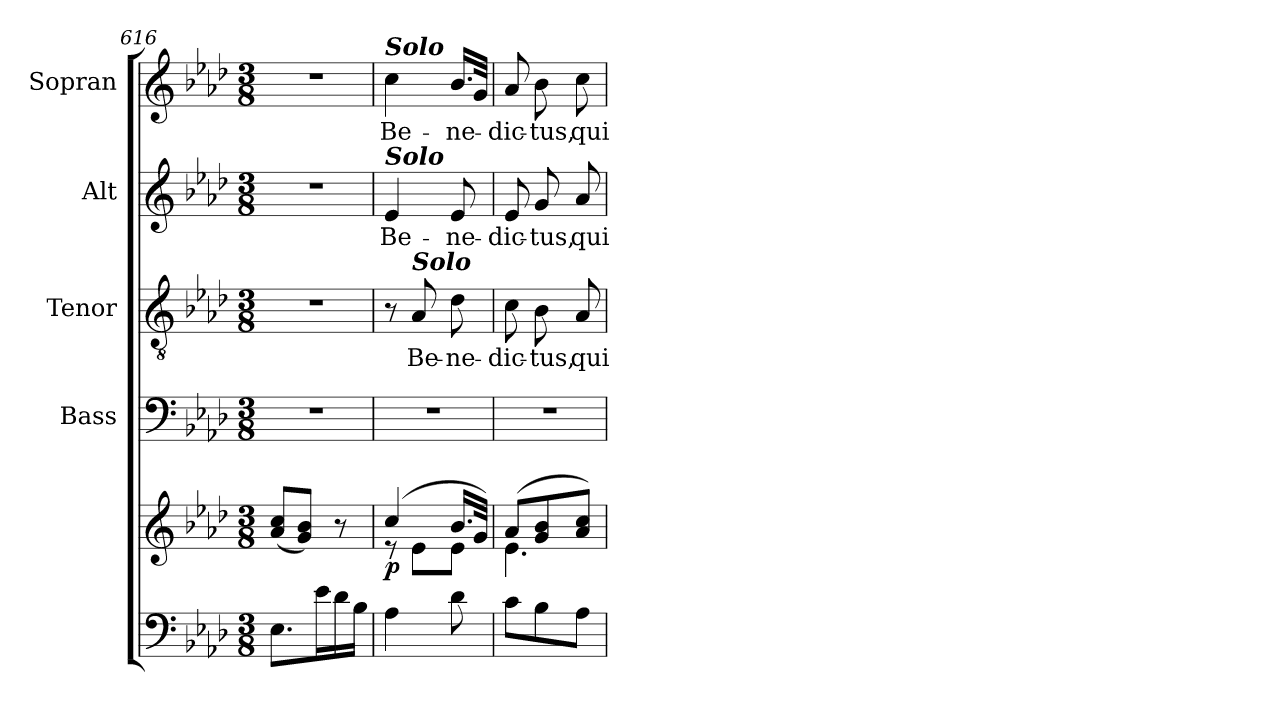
**kern	**kern	**dynam	**kern	**kern	**text	**kern	**text	**kern	**text
*part5	*part5	*part5	*part4	*part3	*part3	*part2	*part2	*part1	*part1
*staff6	*staff5	*staff5/6	*staff4	*staff3	*staff3	*staff2	*staff2	*staff1	*staff1
*	*	*	*I"Bass	*I"Tenor	*	*I"Alt	*	*I"Sopran	*
*	*	*	*I'B.	*I'T.	*	*I'A.	*	*I'S.	*
*clefF4	*clefG2	*	*clefF4	*clefGv2	*	*clefG2	*	*clefG2	*
*k[b-e-a-d-]	*k[b-e-a-d-]	*	*k[b-e-a-d-]	*k[b-e-a-d-]	*	*k[b-e-a-d-]	*	*k[b-e-a-d-]	*
*A-:	*A-:	*	*A-:	*A-:	*	*A-:	*	*A-:	*
*M3/8	*M3/8	*	*M3/8	*M3/8	*	*M3/8	*	*M3/8	*
=616	=616	=616	=616	=616	=616	=616	=616	=616	=616
8.E-\L	(<8a-/ 8cc/L	.	4.r	4.r	.	4.r	.	4.r	.
.	8g/ 8b-/J)	.	.	.	.	.	.	.	.
16e-\L	.	.	.	.	.	.	.	.	.
16d-\	8r	.	.	.	.	.	.	.	.
16B-\JJ	.	.	.	.	.	.	.	.	.
!!LO:LB:g=z
=617	=617	=617	=617	=617	=617	=617	=617	=617	=617
*	*^	*	*	*	*	*	*	*	*
!	!	!	!	!	!	!	!	!	!LO:TX:a:Bi:t=Solo	!
!	!	!	!	!	!	!	!LO:TX:a:Bi:t=Solo	!	!	!
!	!	!	!LO:DY:b	!	!	!	!	!LO:LY:b	!	!LO:LY:b
4A-\	(4cc/	8rd	p	4.r	8r	.	4e-/	Be-	4cc\	Be-
!	!	!	!	!	!LO:TX:a:Bi:t=Solo	!	!	!	!	!
!	!	!	!	!	!	!LO:LY:b	!	!	!	!
.	.	8e-\L	.	.	8A-/	Be-	.	.	.	.
!	!	!	!	!	!	!LO:LY:b	!	!LO:LY:b	!	!LO:LY:b
8d-\	16.b-/LL	8e-\J	.	.	8d-\	-ne-	8e-/	-ne-	16.b-/LL	-ne-
.	32g/JJk)	.	.	.	.	.	.	.	32g/JJk	.
=618	=618	=618	=618	=618	=618	=618	=618	=618	=618	=618
!	!	!	!	!	!	!LO:LY:b	!	!LO:LY:b	!	!LO:LY:b
8c\L	(>8a-/L	4.e-\	.	4.r	8c\	-dic-	8e-/	-dic-	8a-/	-dic-
!	!	!	!	!	!	!LO:LY:b	!	!LO:LY:b	!	!LO:LY:b
8B-\	8g/ 8b-/	.	.	.	8B-\	-tus,	8g/	-tus,	8b-\	-tus,
!	!	!	!	!	!	!LO:LY:b	!	!LO:LY:b	!	!LO:LY:b
8A-\J	8a-/ 8cc/J)	.	.	.	8A-/	qui	8a-/	qui	8cc\	qui
*	*v	*v	*	*	*	*	*	*	*	*
=	=	=	=	=	=	=	=	=	=
*-	*-	*-	*-	*-	*-	*-	*-	*-	*-
